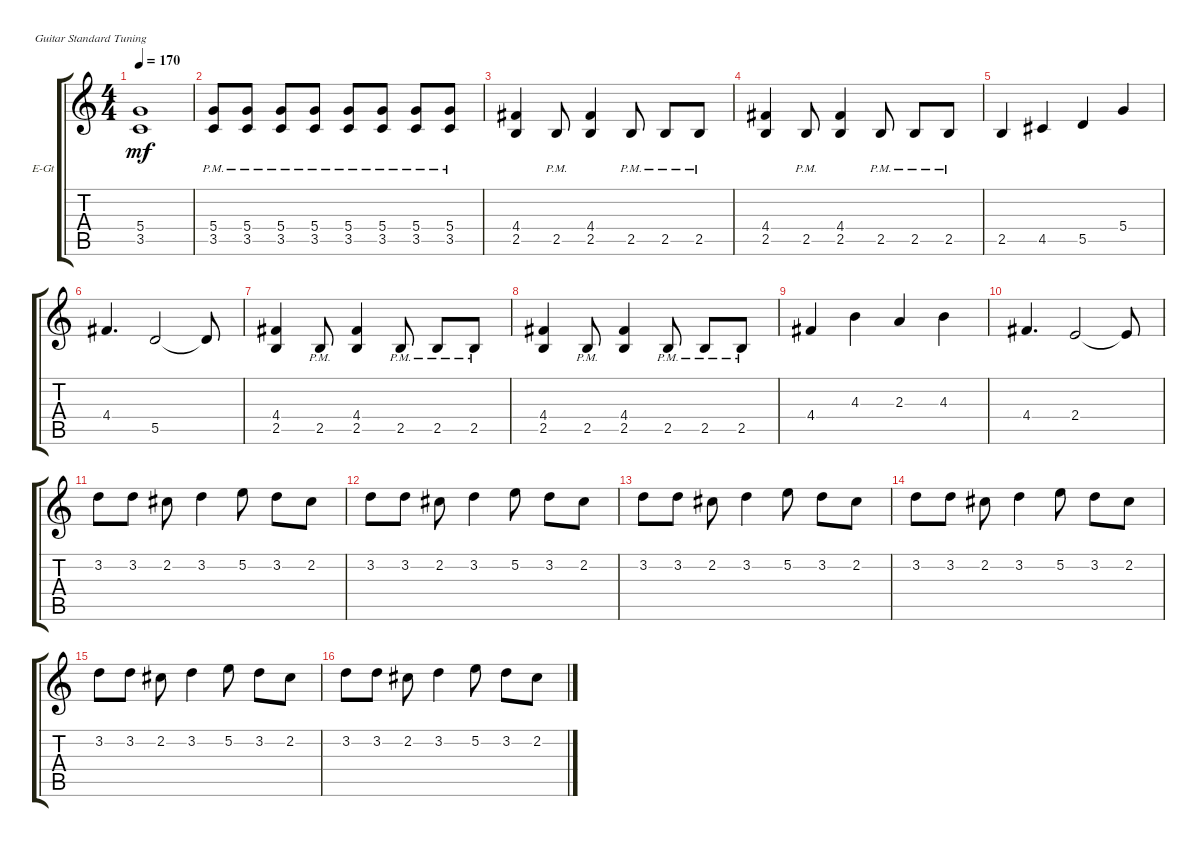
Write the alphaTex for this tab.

\defaultSystemsLayout 4
\bracketExtendMode groupsimilarinstruments
\firstSystemTrackNameOrientation horizontal
\otherSystemsTrackNameOrientation horizontal
\track ("Electric Guitar" "E-Gt") {instrument distortionguitar}
\staff {score tabs}
\tuning (E4 B3 G3 D3 A2 E2)
\ts (4 4)
\tempo 170
\clef g2
\ks c
(3.5 5.4).1{dy mf} |
(3.5{pm} 5.4{pm}).8 (3.5{pm} 5.4{pm}).8 (3.5{pm} 5.4{pm}).8 (3.5{pm} 5.4{pm}).8 (3.5{pm} 5.4{pm}).8 (3.5{pm} 5.4{pm}).8 (3.5{pm} 5.4{pm}).8 (3.5{pm} 5.4{pm}).8 |
(2.5 4.4).4 2.5{pm}.8 (2.5 4.4).4 2.5{pm}.8 2.5{pm}.8 2.5{pm}.8 |
(2.5 4.4).4 2.5{pm}.8 (2.5 4.4).4 2.5{pm}.8 2.5{pm}.8 2.5{pm}.8 |
2.5.4 4.5.4 5.5.4 5.4.4 |
4.4.4{d} 5.5.2 5.5{t}.8 |
(2.5 4.4).4 2.5{pm}.8 (2.5 4.4).4 2.5{pm}.8 2.5{pm}.8 2.5{pm}.8 |
(2.5 4.4).4 2.5{pm}.8 (2.5 4.4).4 2.5{pm}.8 2.5{pm}.8 2.5{pm}.8 |
4.4.4 4.3.4 2.3.4 4.3.4 |
4.4.4{d} 2.4.2 2.4{t}.8 |
3.2.8 3.2.8 2.2.8 3.2.4 5.2.8 3.2.8 2.2.8 |
3.2.8 3.2.8 2.2.8 3.2.4 5.2.8 3.2.8 2.2.8 |
3.2.8 3.2.8 2.2.8 3.2.4 5.2.8 3.2.8 2.2.8 |
3.2.8 3.2.8 2.2.8 3.2.4 5.2.8 3.2.8 2.2.8 |
3.2.8 3.2.8 2.2.8 3.2.4 5.2.8 3.2.8 2.2.8 |
3.2.8 3.2.8 2.2.8 3.2.4 5.2.8 3.2.8 2.2.8
